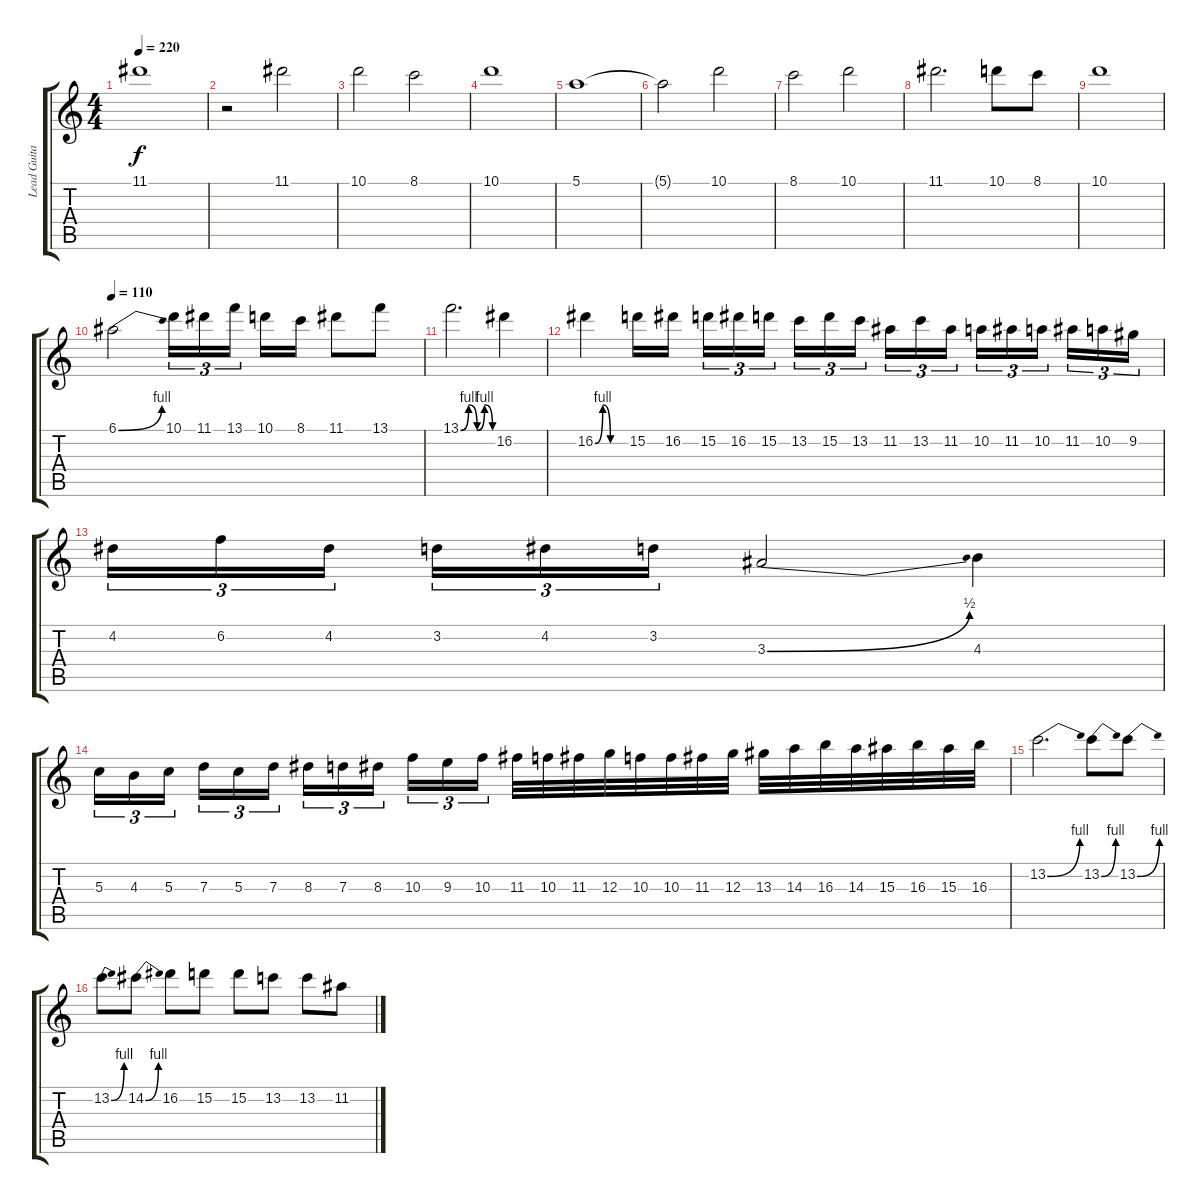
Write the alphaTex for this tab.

\track ("Lead Guitar" "Lead Guita") {instrument distortionguitar}
\staff {score tabs}
\tuning (E4 B3 G3 D3 A2 E2) {hide}
\ts (4 4)
\tempo 220
\clef g2
\ks c
11.1.1{dy f} |
r.2 11.1.2 |
10.1.2 8.1.2 |
10.1.1 |
5.1.1 |
5.1{t}.2 10.1.2 |
8.1.2 10.1.2 |
11.1.2{d} 10.1.8 8.1.8 |
10.1.1 |
\tempo 110
6.1{be (bend 0 0 60 4)}.2 10.1.16{tu (3 2)} 11.1.16{tu (3 2)} 13.1.16{tu (3 2) beam splitsecondary} 10.1.16 8.1.16 11.1.8 13.1.8 |
13.1{be (custom 0 0 15 4 31 0 45 4 60 0)}.2{d} 16.2.4 |
16.2{be (custom 0 0 15 4 30 0 60 0)}.4 15.2.16 16.2.16{beam splitsecondary} 15.2.16{tu (3 2)} 16.2.16{tu (3 2)} 15.2.16{tu (3 2)} 13.2.16{tu (3 2)} 15.2.16{tu (3 2)} 13.2.16{tu (3 2) beam splitsecondary} 11.2.16{tu (3 2)} 13.2.16{tu (3 2)} 11.2.16{tu (3 2)} 10.2.16{tu (3 2)} 11.2.16{tu (3 2)} 10.2.16{tu (3 2) beam splitsecondary} 11.2.16{tu (3 2)} 10.2.16{tu (3 2)} 9.2.16{tu (3 2)} |
4.2.16{tu (3 2)} 6.2.16{tu (3 2)} 4.2.16{tu (3 2) beam splitsecondary} 3.2.16{tu (3 2)} 4.2.16{tu (3 2)} 3.2.16{tu (3 2)} 3.3{be (bend 0 0 60 2)}.2 4.3.4 |
5.3.16{tu (3 2)} 4.3.16{tu (3 2)} 5.3.16{tu (3 2) beam splitsecondary} 7.3.16{tu (3 2)} 5.3.16{tu (3 2)} 7.3.16{tu (3 2)} 8.3.16{tu (3 2)} 7.3.16{tu (3 2)} 8.3.16{tu (3 2) beam splitsecondary} 10.3.16{tu (3 2)} 9.3.16{tu (3 2)} 10.3.16{tu (3 2)} 11.3.32 10.3.32 11.3.32 12.3.32 10.3.32 10.3.32 11.3.32 12.3.32 13.3.32 14.3.32 16.3.32 14.3.32 15.3.32 16.3.32 15.3.32 16.3.32 |
13.2{be (bend 0 0 60 4)}.2{d} 13.2{be (bend 0 0 60 4)}.8 13.2{be (bend 0 0 60 4)}.8 |
13.2{be (bend 0 0 60 4)}.8 14.2{be (bend 0 0 60 4)}.8 16.2.8 15.2.8 15.2.8 13.2.8 13.2.8 11.2.8
